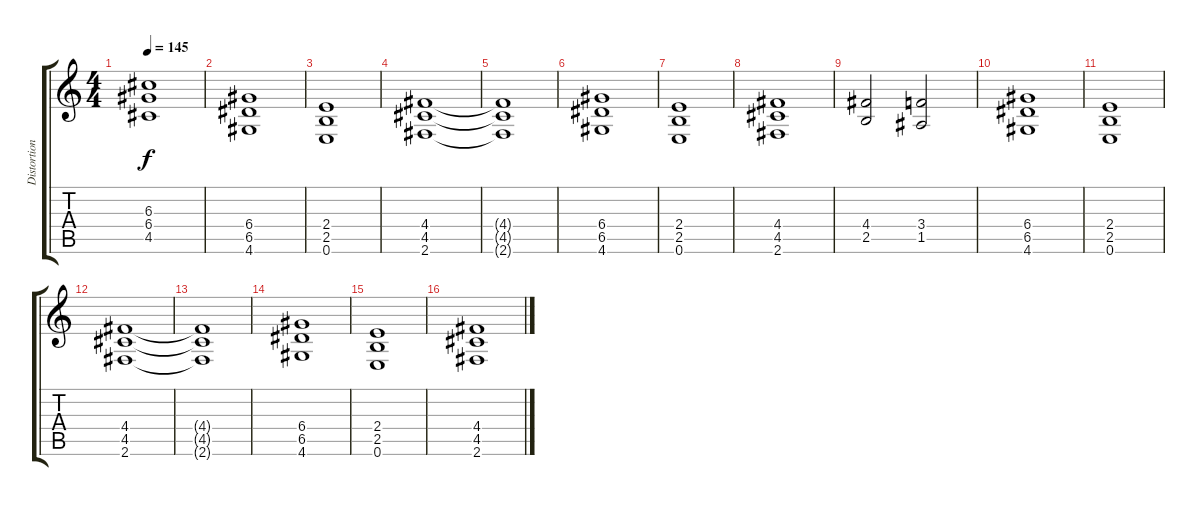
\track ("Distortion guitar" "Distortion") {instrument distortionguitar}
\staff {score tabs}
\tuning (E4 B3 G3 D3 A2 E2) {hide}
\ts (4 4)
\tempo 145
\clef g2
\ks c
(6.3{t} 6.4{t} 4.5{t}).1{dy f} |
(6.4 6.5 4.6).1 |
(2.4 2.5 0.6).1 |
(4.4 4.5 2.6).1 |
(4.4{t} 4.5{t} 2.6{t}).1 |
(6.4 6.5 4.6).1 |
(2.4 2.5 0.6).1 |
(4.4 4.5 2.6).1 |
(4.4 2.5).2 (3.4 1.5).2 |
(6.4 6.5 4.6).1 |
(2.4 2.5 0.6).1 |
(4.4 4.5 2.6).1 |
(4.4{t} 4.5{t} 2.6{t}).1 |
(6.4 6.5 4.6).1 |
(2.4 2.5 0.6).1 |
(4.4 4.5 2.6).1
